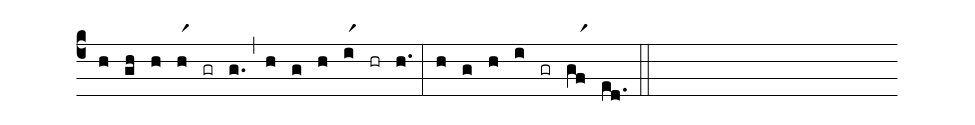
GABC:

%%
(c4)
(h) (gh)
(h) (hr1) (gr) (g.) (,)
(h) (g) (h) (ir1) (hr) (h.) (:)
(h) (g) (h) (i) (gr) (gfr1) (ed.) (::)
